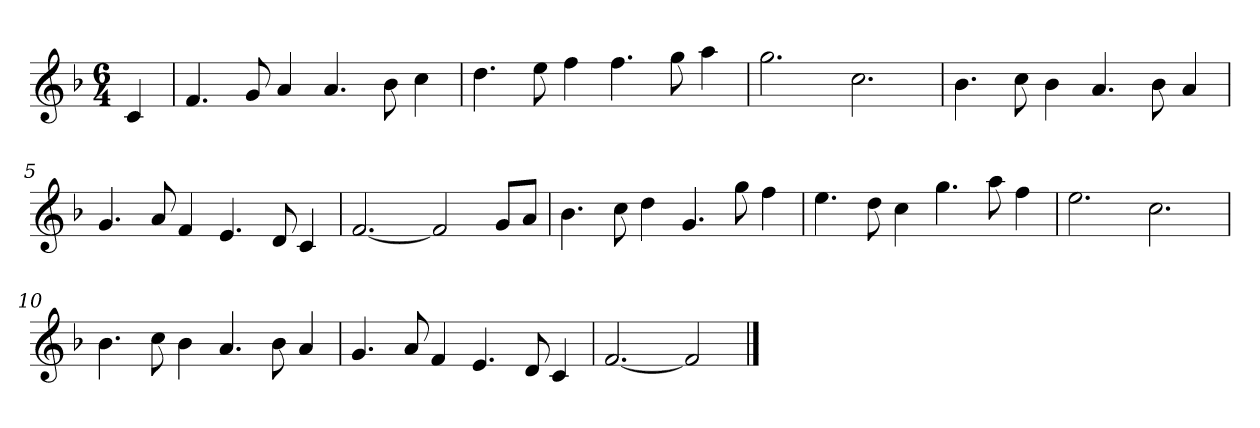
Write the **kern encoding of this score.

**kern
*part1
*staff1
*k[b-]
*M6/4
*MM120
=
4c
=1
4.f
8g
4a
4.a
8b-
4cc
=2
4.dd
8ee
4ff
4.ff
8gg
4aa
=3
2.gg
2.cc
=4
4.b-
8cc
4b-
4.a
8b-
4a
=5
4.g
8a
4f
4.e
8d
4c
=6
[2.f
2f]
8gL
8aJ
=7
4.b-
8cc
4dd
4.g
8gg
4ff
=8
4.ee
8dd
4cc
4.gg
8aa
4ff
=9
2.ee
2.cc
=10
4.b-
8cc
4b-
4.a
8b-
4a
=11
4.g
8a
4f
4.e
8d
4c
=12
[2.f
2f]
==
*-
